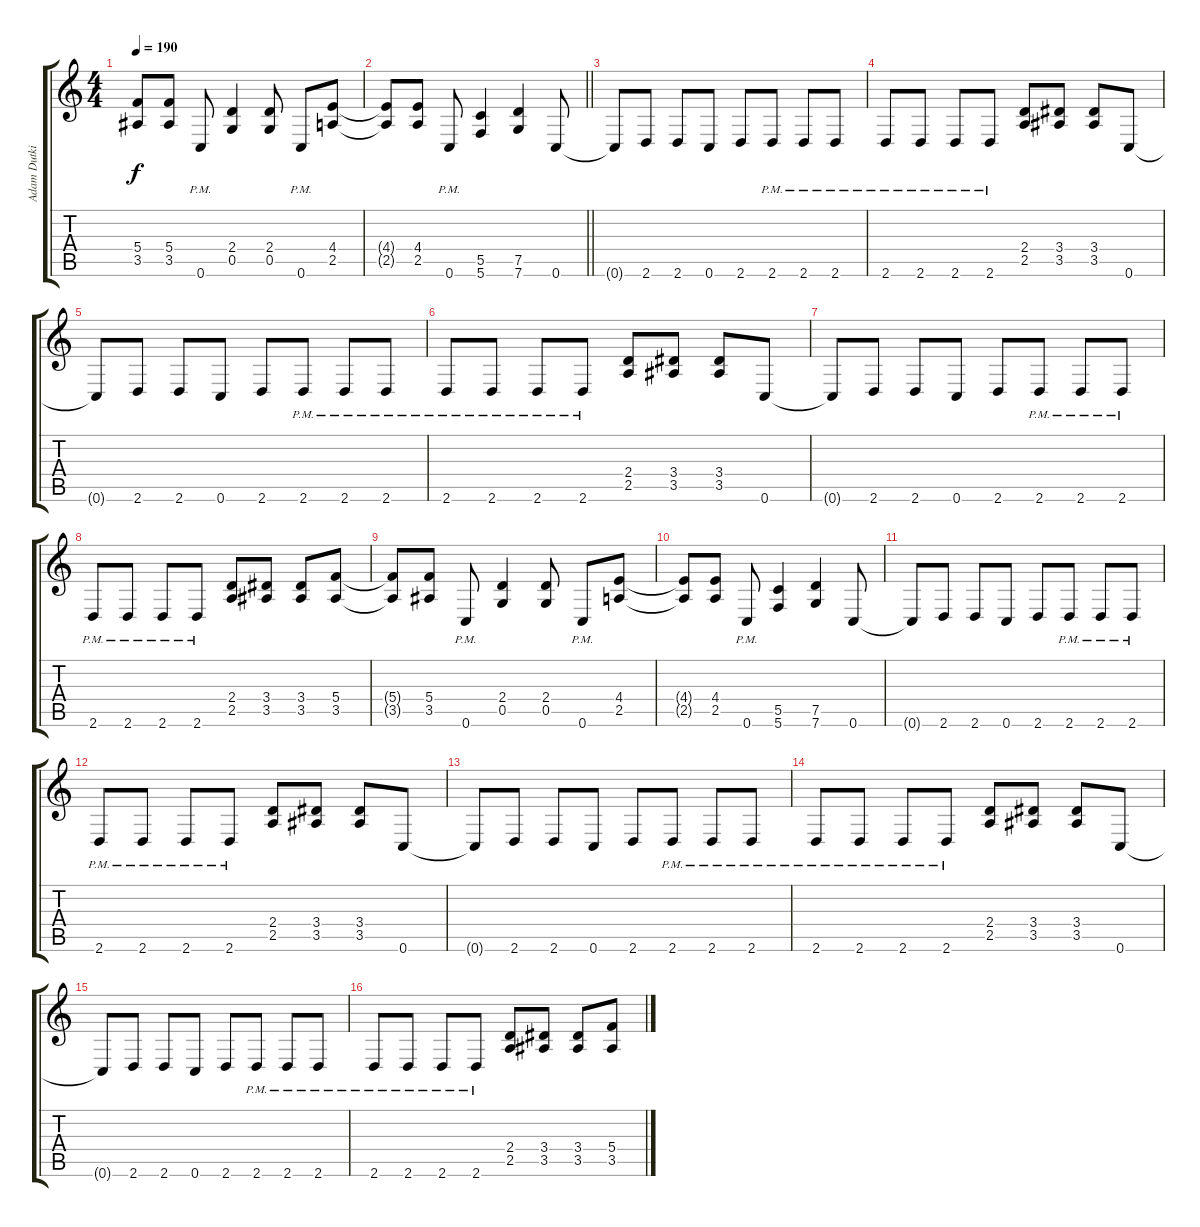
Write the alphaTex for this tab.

\track ("Adam Dutkiewicz" "Adam Dutki") {instrument overdrivenguitar}
\staff {score tabs}
\tuning (D4 A3 F3 C3 G2 C2) {hide}
\ts (4 4)
\tempo 190
\clef g2
\ks c
(5.4{t} 3.5{t}).8{dy f} (5.4 3.5).8 0.6{pm}.8 (2.4 0.5).4 (2.4 0.5).8 0.6{pm}.8 (4.4 2.5).8 |
\barLineRight lightlight
(4.4{t} 2.5{t}).8 (4.4 2.5).8 0.6{pm}.8 (5.5 5.6).4 (7.5 7.6).4 0.6.8 |
0.6{t}.8 2.6.8 2.6.8 0.6.8 2.6.8 2.6{pm}.8 2.6{pm}.8 2.6{pm}.8 |
2.6{pm}.8 2.6{pm}.8 2.6{pm}.8 2.6{pm}.8 (2.4 2.5).8 (3.4 3.5).8 (3.4 3.5).8 0.6.8 |
0.6{t}.8 2.6.8 2.6.8 0.6.8 2.6.8 2.6{pm}.8 2.6{pm}.8 2.6{pm}.8 |
2.6{pm}.8 2.6{pm}.8 2.6{pm}.8 2.6{pm}.8 (2.4 2.5).8 (3.4 3.5).8 (3.4 3.5).8 0.6.8 |
0.6{t}.8 2.6.8 2.6.8 0.6.8 2.6.8 2.6{pm}.8 2.6{pm}.8 2.6{pm}.8 |
2.6{pm}.8 2.6{pm}.8 2.6{pm}.8 2.6{pm}.8 (2.4 2.5).8 (3.4 3.5).8 (3.4 3.5).8 (5.4 3.5).8 |
(5.4{t} 3.5{t}).8 (5.4 3.5).8 0.6{pm}.8 (2.4 0.5).4 (2.4 0.5).8 0.6{pm}.8 (4.4 2.5).8 |
(4.4{t} 2.5{t}).8 (4.4 2.5).8 0.6{pm}.8 (5.5 5.6).4 (7.5 7.6).4 0.6.8 |
0.6{t}.8 2.6.8 2.6.8 0.6.8 2.6.8 2.6{pm}.8 2.6{pm}.8 2.6{pm}.8 |
2.6{pm}.8 2.6{pm}.8 2.6{pm}.8 2.6{pm}.8 (2.4 2.5).8 (3.4 3.5).8 (3.4 3.5).8 0.6.8 |
0.6{t}.8 2.6.8 2.6.8 0.6.8 2.6.8 2.6{pm}.8 2.6{pm}.8 2.6{pm}.8 |
2.6{pm}.8 2.6{pm}.8 2.6{pm}.8 2.6{pm}.8 (2.4 2.5).8 (3.4 3.5).8 (3.4 3.5).8 0.6.8 |
0.6{t}.8 2.6.8 2.6.8 0.6.8 2.6.8 2.6{pm}.8 2.6{pm}.8 2.6{pm}.8 |
2.6{pm}.8 2.6{pm}.8 2.6{pm}.8 2.6{pm}.8 (2.4 2.5).8 (3.4 3.5).8 (3.4 3.5).8 (5.4 3.5).8
